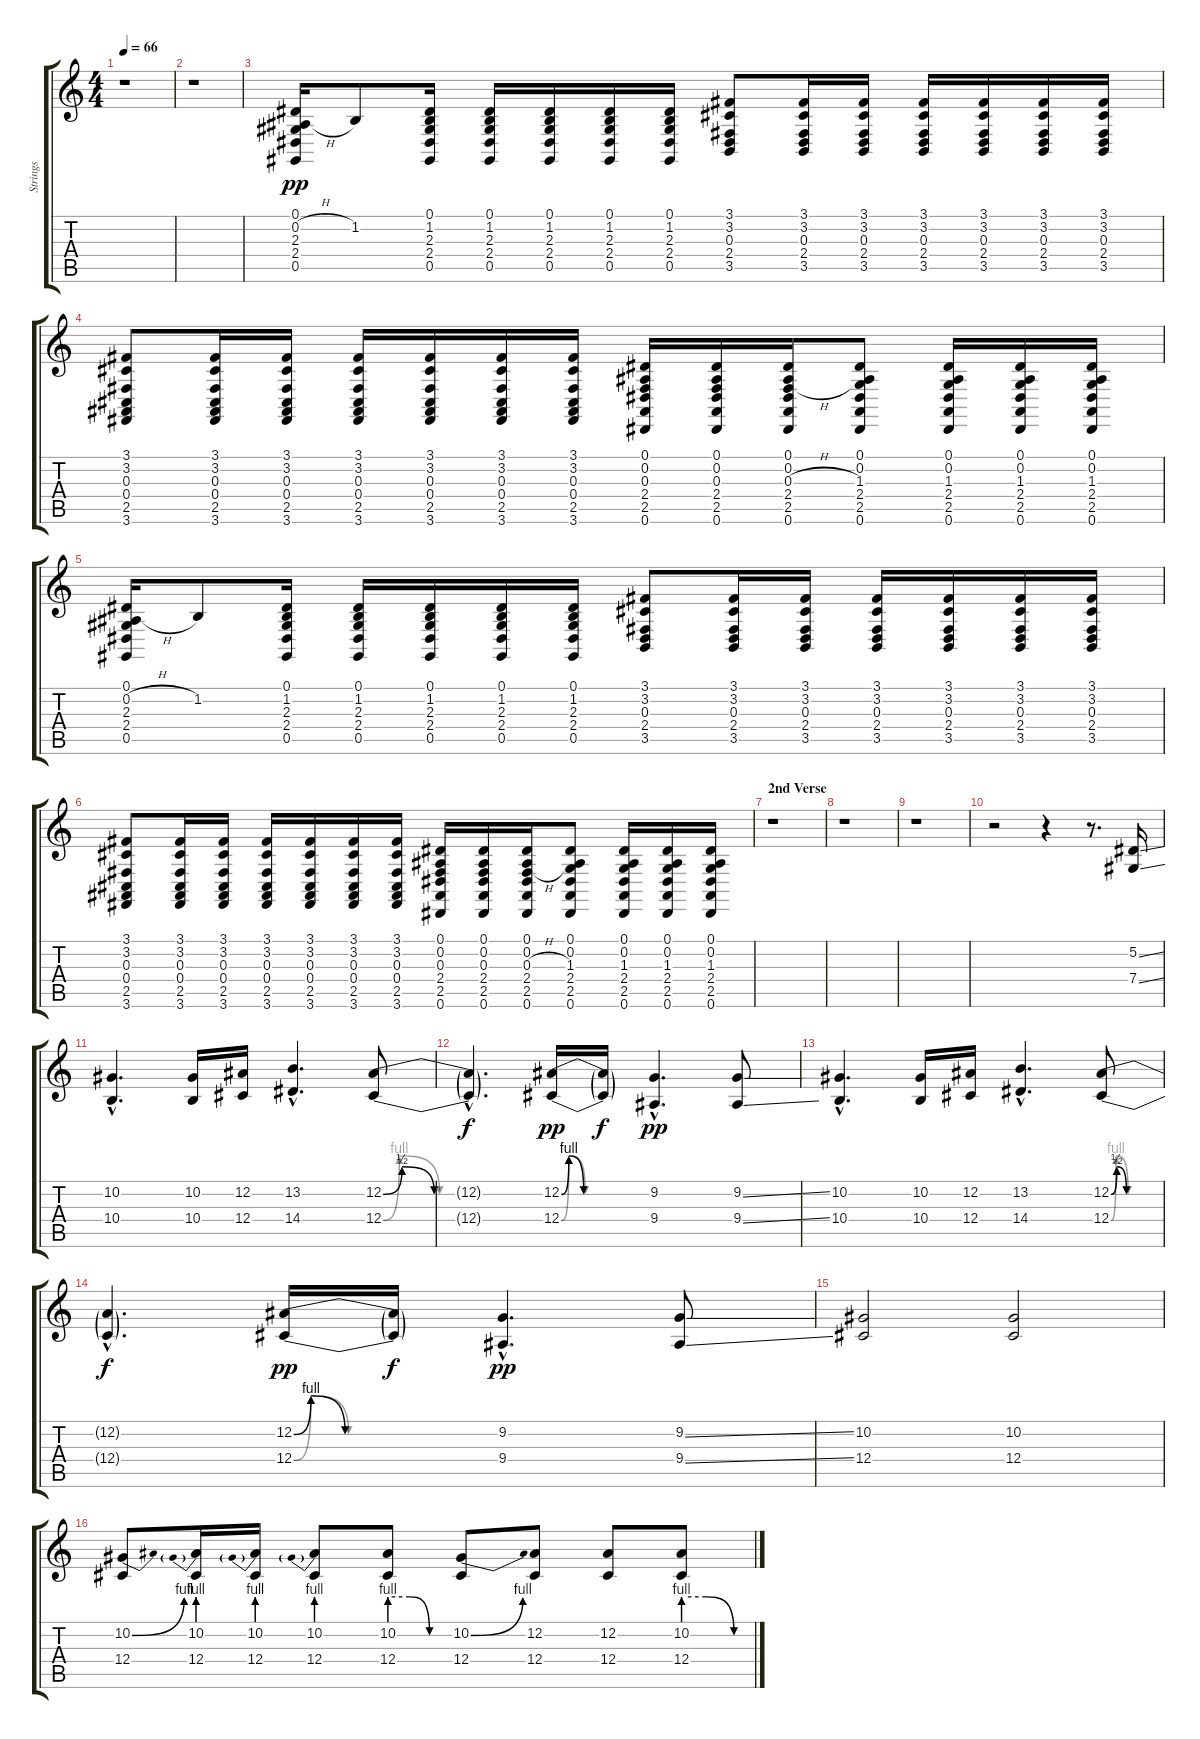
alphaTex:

\track ("Strings" "Strings") {instrument stringensemble1}
\staff {score tabs}
\tuning (Eb4 Bb3 Gb3 Db3 Ab2 Eb2) {hide}
\ts (4 4)
\tempo 66
\clef g2
\ks c
r.1{dy pp} |
r.1 |
(0.1 0.2{h} 2.3 2.4 0.5).16 1.2.8 (0.1 1.2 2.3 2.4 0.5).16 (0.1 1.2 2.3 2.4 0.5).16 (0.1 1.2 2.3 2.4 0.5).16 (0.1 1.2 2.3 2.4 0.5).16 (0.1 1.2 2.3 2.4 0.5).16 (3.1 3.2 0.3 2.4 3.5).8 (3.1 3.2 0.3 2.4 3.5).16 (3.1 3.2 0.3 2.4 3.5).16 (3.1 3.2 0.3 2.4 3.5).16 (3.1 3.2 0.3 2.4 3.5).16 (3.1 3.2 0.3 2.4 3.5).16 (3.1 3.2 0.3 2.4 3.5).16 |
(3.1 3.2 0.3 0.4 2.5 3.6).8 (3.1 3.2 0.3 0.4 2.5 3.6).16 (3.1 3.2 0.3 0.4 2.5 3.6).16 (3.1 3.2 0.3 0.4 2.5 3.6).16 (3.1 3.2 0.3 0.4 2.5 3.6).16 (3.1 3.2 0.3 0.4 2.5 3.6).16 (3.1 3.2 0.3 0.4 2.5 3.6).16 (0.1 0.2 0.3 2.4 2.5 0.6).16 (0.1 0.2 0.3 2.4 2.5 0.6).16 (0.1 0.2 0.3{h} 2.4 2.5 0.6).16 (0.1 0.2 1.3 2.4 2.5 0.6).8 (0.1 0.2 1.3 2.4 2.5 0.6).16 (0.1 0.2 1.3 2.4 2.5 0.6).16 (0.1 0.2 1.3 2.4 2.5 0.6).16 |
(0.1 0.2{h} 2.3 2.4 0.5).16 1.2.8 (0.1 1.2 2.3 2.4 0.5).16 (0.1 1.2 2.3 2.4 0.5).16 (0.1 1.2 2.3 2.4 0.5).16 (0.1 1.2 2.3 2.4 0.5).16 (0.1 1.2 2.3 2.4 0.5).16 (3.1 3.2 0.3 2.4 3.5).8 (3.1 3.2 0.3 2.4 3.5).16 (3.1 3.2 0.3 2.4 3.5).16 (3.1 3.2 0.3 2.4 3.5).16 (3.1 3.2 0.3 2.4 3.5).16 (3.1 3.2 0.3 2.4 3.5).16 (3.1 3.2 0.3 2.4 3.5).16 |
(3.1 3.2 0.3 0.4 2.5 3.6).8 (3.1 3.2 0.3 0.4 2.5 3.6).16 (3.1 3.2 0.3 0.4 2.5 3.6).16 (3.1 3.2 0.3 0.4 2.5 3.6).16 (3.1 3.2 0.3 0.4 2.5 3.6).16 (3.1 3.2 0.3 0.4 2.5 3.6).16 (3.1 3.2 0.3 0.4 2.5 3.6).16 (0.1 0.2 0.3 2.4 2.5 0.6).16 (0.1 0.2 0.3 2.4 2.5 0.6).16 (0.1 0.2 0.3{h} 2.4 2.5 0.6).16 (0.1 0.2 1.3 2.4 2.5 0.6).8 (0.1 0.2 1.3 2.4 2.5 0.6).16 (0.1 0.2 1.3 2.4 2.5 0.6).16 (0.1 0.2 1.3 2.4 2.5 0.6).16 |
\section ("" "2nd Verse")
r.1 |
r.1 |
r.1 |
r.2 r.4 r.8{d} (5.2{ss} 7.4{ss}).16 |
(10.2{hac} 10.4{hac}).4{d} (10.2 10.4).16 (12.2 12.4).16 (13.2{hac} 14.4{hac}).4{d} (12.2{be (custom 0 0 7 2 19 0 45 0 60 0)} 12.4{be (custom 0 0 6 4 21 0 45 0 60 0)}).8 |
(12.2{hac t} 12.4{hac t}).4{d dy f} (12.2{be (custom 0 0 5 4 15 0 40 0 60 0)} 12.4{be (custom 0 0 5 4 16 0 40 0 60 0)}).16{dy pp} (12.2{t} 12.4{t}).16{dy f} (9.2{hac} 9.4{hac}).4{d dy pp} (9.2{ss} 9.4{ss}).8 |
(10.2{hac} 10.4{hac}).4{d} (10.2 10.4).16 (12.2 12.4).16 (13.2{hac} 14.4{hac}).4{d} (12.2{be (custom 0 0 7 2 19 0 45 0 60 0)} 12.4{be (custom 0 0 6 4 21 0 45 0 60 0)}).8 |
(12.2{hac t} 12.4{hac t}).4{d dy f} (12.2{be (custom 0 0 5 4 15 0 40 0 60 0)} 12.4{be (custom 0 0 5 4 16 0 40 0 60 0)}).16{dy pp} (12.2{t} 12.4{t}).16{dy f} (9.2{hac} 9.4{hac}).4{d dy pp} (9.2{ss} 9.4{ss}).8 |
(10.2 12.4).2 (10.2 12.4).2 |
(10.2{be (bend 0 0 60 4)} 12.4).8 (10.2{be (prebend 0 4 60 4)} 12.4).16 (10.2{be (prebend 0 4 60 4)} 12.4).16 (10.2{be (prebend 0 4 60 4)} 12.4).8 (10.2{be (custom 0 4 20 4 40 0 60 0)} 12.4).8 (10.2{be (bend 0 0 60 4)} 12.4).8 (12.2 12.4).8 (12.2 12.4).8 (10.2{be (custom 0 4 20 4 45 0 60 0)} 12.4).8
